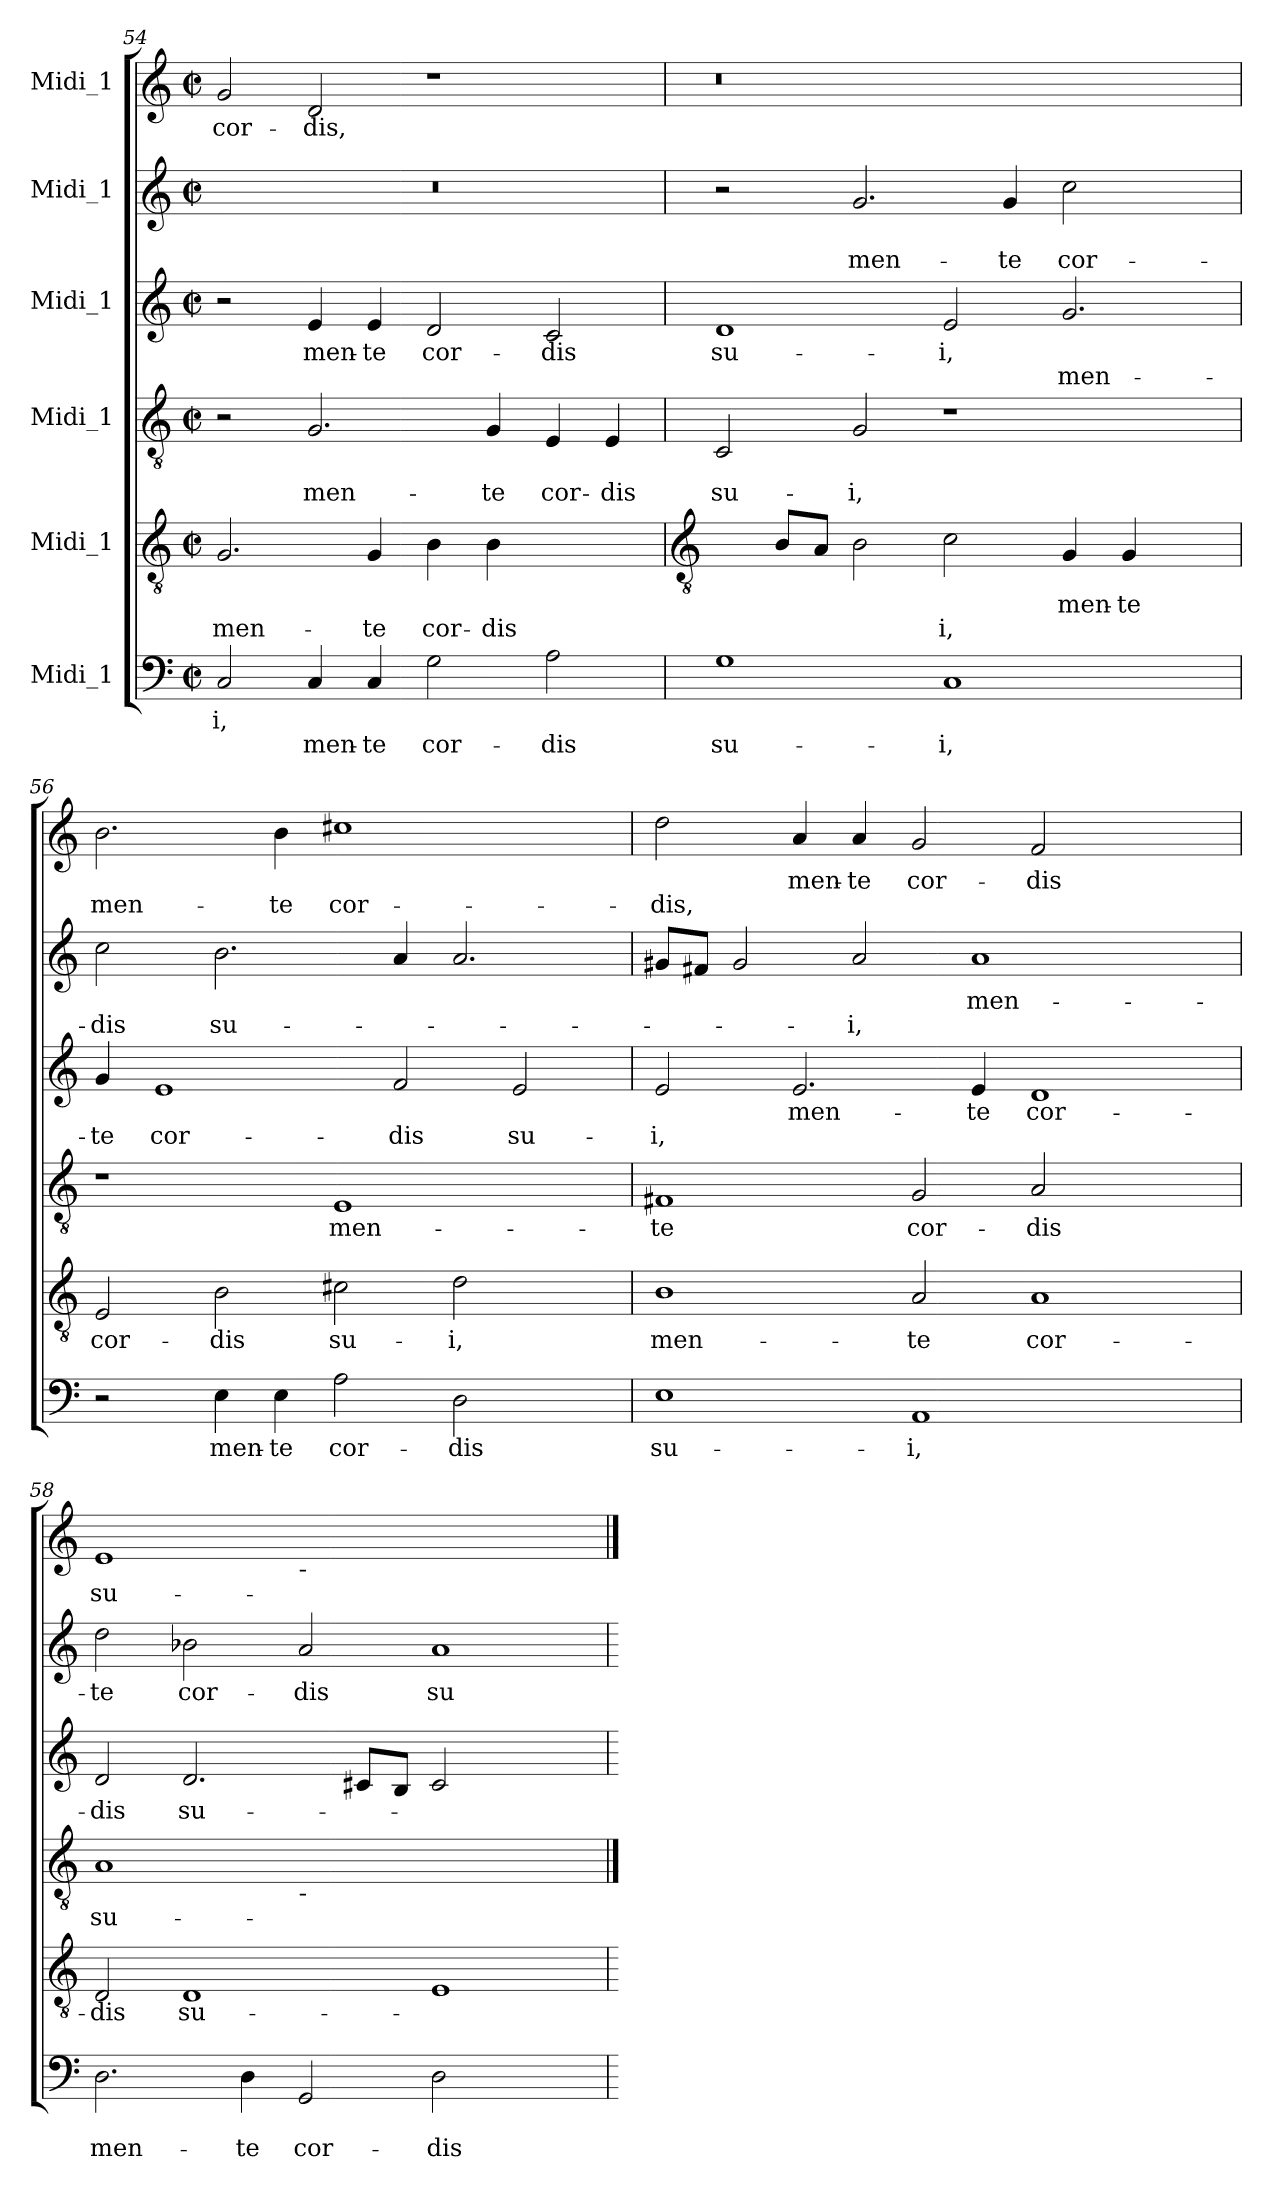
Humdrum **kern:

**kern	**text	**text	**kern	**text	**text	**kern	**text	**text	**kern	**text	**text	**kern	**text	**text	**kern	**text	**text
*part6	*part6	*part6	*part5	*part5	*part5	*part4	*part4	*part4	*part3	*part3	*part3	*part2	*part2	*part2	*part1	*part1	*part1
*staff6	*staff6	*staff6	*staff5	*staff5	*staff5	*staff4	*staff4	*staff4	*staff3	*staff3	*staff3	*staff2	*staff2	*staff2	*staff1	*staff1	*staff1
*I"Midi_1	*	*	*I"Midi_1	*	*	*I"Midi_1	*	*	*I"Midi_1	*	*	*I"Midi_1	*	*	*I"Midi_1	*	*
!!LO:LB:g=z
*clefF4	*	*	*clefGv2	*	*	*clefGv2	*	*	*clefG2	*	*	*clefG2	*	*	*clefG2	*	*
*k[]	*	*	*k[]	*	*	*k[]	*	*	*k[]	*	*	*k[]	*	*	*k[]	*	*
*C:	*	*	*C:	*	*	*C:	*	*	*C:	*	*	*C:	*	*	*C:	*	*
*M4/2	*	*	*M4/2	*	*	*M4/2	*	*	*M4/2	*	*	*M4/2	*	*	*M4/2	*	*
*met(c|)	*	*	*met(c|)	*	*	*met(c|)	*	*	*met(c|)	*	*	*met(c|)	*	*	*met(c|)	*	*
=54	=54	=54	=54	=54	=54	=54	=54	=54	=54	=54	=54	=54	=54	=54	=54	=54	=54
!	!LO:LY:b	!	!	!	!LO:LY:b	!	!	!	!	!	!	!	!	!	!	!LO:LY:b	!
2C	-i,	.	2.G	.	men-	2r	.	.	2r	.	.	0r	.	.	2g	cor-	.
!	!	!LO:LY:b	!	!	!	!	!	!LO:LY:b	!	!LO:LY:b	!	!	!	!	!	!LO:LY:b	!
4C	.	men-	.	.	.	2.G	.	men-	4e	men-	.	.	.	.	2d	-dis,	.
!	!	!LO:LY:b	!	!	!LO:LY:b	!	!	!	!	!LO:LY:b	!	!	!	!	!	!	!
4C	.	-te	4G	.	-te	.	.	.	4e	-te	.	.	.	.	.	.	.
!	!	!LO:LY:b	!	!	!LO:LY:b	!	!	!	!	!LO:LY:b	!	!	!	!	!	!	!
2G	.	cor-	4B	.	cor-	.	.	.	2d	cor-	.	.	.	.	1r	.	.
!	!	!	!	!	!LO:LY:b	!	!	!LO:LY:b	!	!	!	!	!	!	!	!	!
.	.	.	4B	.	-dis	4G	.	-te	.	.	.	.	.	.	.	.	.
!	!	!LO:LY:b	!	!	!LO:LY:b	!	!	!LO:LY:b	!	!LO:LY:b	!	!	!	!	!	!	!
2A	.	-dis	[2cyy	.	su-	4E	.	cor-	2c	-dis	.	.	.	.	.	.	.
!	!	!	!	!	!	!	!	!LO:LY:b	!	!	!	!	!	!	!	!	!
.	.	.	.	.	.	4E	.	-dis	.	.	.	.	.	.	.	.	.
!!LO:LB:g=z
=55	=55	=55	=55	=55	=55	=55	=55	=55	=55	=55	=55	=55	=55	=55	=55	=55	=55
*	*	*	*clefGv2	*	*	*	*	*	*	*	*	*	*	*	*	*	*
!	!	!LO:LY:b	!	!	!	!	!	!LO:LY:b	!	!LO:LY:b	!	!	!	!	!	!	!
1G	.	su-	4cyy]	.	.	2C	.	su-	1d	su-	.	2r	.	.	0r	.	.
.	.	.	8BL	.	.	.	.	.	.	.	.	.	.	.	.	.	.
.	.	.	8AJ	.	.	.	.	.	.	.	.	.	.	.	.	.	.
!	!	!	!	!	!	!	!	!LO:LY:b	!	!	!	!	!	!LO:LY:b	!	!	!
.	.	.	2B	.	.	2G	.	-i,	.	.	.	2.g	.	men-	.	.	.
!	!	!LO:LY:b	!	!	!LO:LY:b	!	!	!	!	!LO:LY:b	!	!	!	!	!	!	!
1C	.	-i,	2c	.	-i,	1r	.	.	2e	-i,	.	.	.	.	.	.	.
!	!	!	!	!	!	!	!	!	!	!	!	!	!	!LO:LY:b	!	!	!
.	.	.	.	.	.	.	.	.	.	.	.	4g	.	-te	.	.	.
!	!	!	!	!LO:LY:b	!	!	!	!	!	!	!LO:LY:b	!	!	!LO:LY:b	!	!	!
.	.	.	4G	men-	.	.	.	.	2.g	.	men-	2cc	.	cor-	.	.	.
!	!	!	!	!LO:LY:b	!	!	!	!	!	!	!	!	!	!	!	!	!
.	.	.	4G	-te	.	.	.	.	.	.	.	.	.	.	.	.	.
4ryy	.	.	4ryy	.	.	4ryy	.	.	.	.	.	4ryy	.	.	4ryy	.	.
=56	=56	=56	=56	=56	=56	=56	=56	=56	=56	=56	=56	=56	=56	=56	=56	=56	=56
!	!	!	!	!LO:LY:b	!	!	!	!	!	!	!LO:LY:b	!	!	!LO:LY:b	!	!	!LO:LY:b
2r	.	.	2E	cor-	.	1r	.	.	4g	.	-te	2cc	.	-dis	2.b	.	men-
!	!	!	!	!	!	!	!	!	!	!	!LO:LY:b	!	!	!	!	!	!
.	.	.	.	.	.	.	.	.	1e	.	cor-	.	.	.	.	.	.
!	!LO:LY:b	!	!	!LO:LY:b	!	!	!	!	!	!	!	!	!	!LO:LY:b	!	!	!
4E	men-	.	2B	-dis	.	.	.	.	.	.	.	2.b	.	su-	.	.	.
!	!LO:LY:b	!	!	!	!	!	!	!	!	!	!	!	!	!	!	!	!LO:LY:b
4E	-te	.	.	.	.	.	.	.	.	.	.	.	.	.	4b	.	-te
!	!LO:LY:b	!	!	!LO:LY:b	!	!	!LO:LY:b	!	!	!	!	!	!	!	!	!	!LO:LY:b
2A	cor-	.	2c#X	su-	.	1E	men-	.	.	.	.	.	.	.	1cc#X	.	cor-
!	!	!	!	!	!	!	!	!	!	!	!LO:LY:b	!	!	!	!	!	!
.	.	.	.	.	.	.	.	.	2f	.	-dis	4a	.	.	.	.	.
!	!LO:LY:b	!	!	!LO:LY:b	!	!	!	!	!	!	!	!	!	!	!	!	!
2D	-dis	.	2d	-i,	.	.	.	.	.	.	.	2.a	.	.	.	.	.
!	!	!	!	!	!	!	!	!	!	!	!LO:LY:b	!	!	!	!	!	!
.	.	.	.	.	.	.	.	.	2e	.	su-	.	.	.	.	.	.
4ryy	.	.	4ryy	.	.	4ryy	.	.	.	.	.	.	.	.	4ryy	.	.
=57	=57	=57	=57	=57	=57	=57	=57	=57	=57	=57	=57	=57	=57	=57	=57	=57	=57
!	!LO:LY:b	!	!	!LO:LY:b	!	!	!LO:LY:b	!	!	!	!LO:LY:b	!	!	!	!	!	!LO:LY:b
1E	su-	.	1B	men-	.	1F#X	-te	.	2e	.	-i,	8g#L	.	.	2dd	.	-dis,
.	.	.	.	.	.	.	.	.	.	.	.	8f#J	.	.	.	.	.
.	.	.	.	.	.	.	.	.	.	.	.	2g#	.	.	.	.	.
!	!	!	!	!	!	!	!	!	!	!LO:LY:b	!	!	!	!	!	!LO:LY:b	!
.	.	.	.	.	.	.	.	.	2.e	men-	.	.	.	.	4a	men-	.
!	!	!	!	!	!	!	!	!	!	!	!	!	!	!LO:LY:b	!	!LO:LY:b	!
.	.	.	.	.	.	.	.	.	.	.	.	2a	.	-i,	4a	-te	.
!	!LO:LY:b	!	!	!LO:LY:b	!	!	!LO:LY:b	!	!	!	!	!	!	!	!	!LO:LY:b	!
1AA	-i,	.	2A	-te	.	2G	cor-	.	.	.	.	.	.	.	2g	cor-	.
!	!	!	!	!	!	!	!	!	!	!LO:LY:b	!	!	!LO:LY:b	!	!	!	!
.	.	.	.	.	.	.	.	.	4e	-te	.	1a	men-	.	.	.	.
!	!	!	!	!LO:LY:b	!	!	!LO:LY:b	!	!	!LO:LY:b	!	!	!	!	!	!LO:LY:b	!
.	.	.	1A	cor-	.	2A	-dis	.	1d	cor-	.	.	.	.	2f	-dis	.
2ryy	.	.	.	.	.	2ryy	.	.	.	.	.	.	.	.	2ryy	.	.
.	.	.	.	.	.	.	.	.	.	.	.	4ryy	.	.	.	.	.
=58	=58	=58	=58	=58	=58	=58	=58	=58	=58	=58	=58	=58	=58	=58	=58	=58	=58
!	!	!LO:LY:b	!	!LO:LY:b	!	!	!LO:LY:b	!	!	!LO:LY:b	!	!	!LO:LY:b	!	!	!LO:LY:b	!
2.D	.	men-	2D	-dis	.	1A	su-	.	2d	-dis	.	2dd	-te	.	1e	su-	.
!	!	!	!	!LO:LY:b	!	!	!	!	!	!LO:LY:b	!	!	!LO:LY:b	!	!	!	!
.	.	.	1D	su-	.	.	.	.	2.d	su-	.	2b-X	cor-	.	.	.	.
!	!	!LO:LY:b	!	!	!	!	!	!	!	!	!	!	!	!	!	!	!
4D	.	-te	.	.	.	.	.	.	.	.	.	.	.	.	.	.	.
!	!	!	!	!	!	!	!	!	!	!	!	!	!	!	!LO:TX:b:t=-	!	!
!	!	!	!	!	!	!LO:TX:b:t=-	!	!	!	!	!	!	!	!	!	!	!
!	!	!LO:LY:b	!	!	!	!	!LO:LY:b	!	!	!	!	!	!LO:LY:b	!	!	!LO:LY:b	!
2GG	.	cor-	.	.	.	1A;<yy	-i.	.	.	.	.	2a	-dis	.	1f#X;<yy	-i.	.
.	.	.	.	.	.	.	.	.	8c#XL	.	.	.	.	.	.	.	.
.	.	.	.	.	.	.	.	.	8BJ	.	.	.	.	.	.	.	.
!	!	!LO:LY:b	!	!	!	!	!	!	!	!	!	!	!LO:LY:b	!	!	!	!
2D	.	-dis	1E	.	.	.	.	.	2c#	.	.	1a	su-	.	.	.	.
2ryy	.	.	.	.	.	2ryy	.	.	2ryy	.	.	.	.	.	2ryy	.	.
=	==	==	=	==	==	==	==	==	=	==	==	=	==	==	==	==	==
*-	*-	*-	*-	*-	*-	*-	*-	*-	*-	*-	*-	*-	*-	*-	*-	*-	*-
